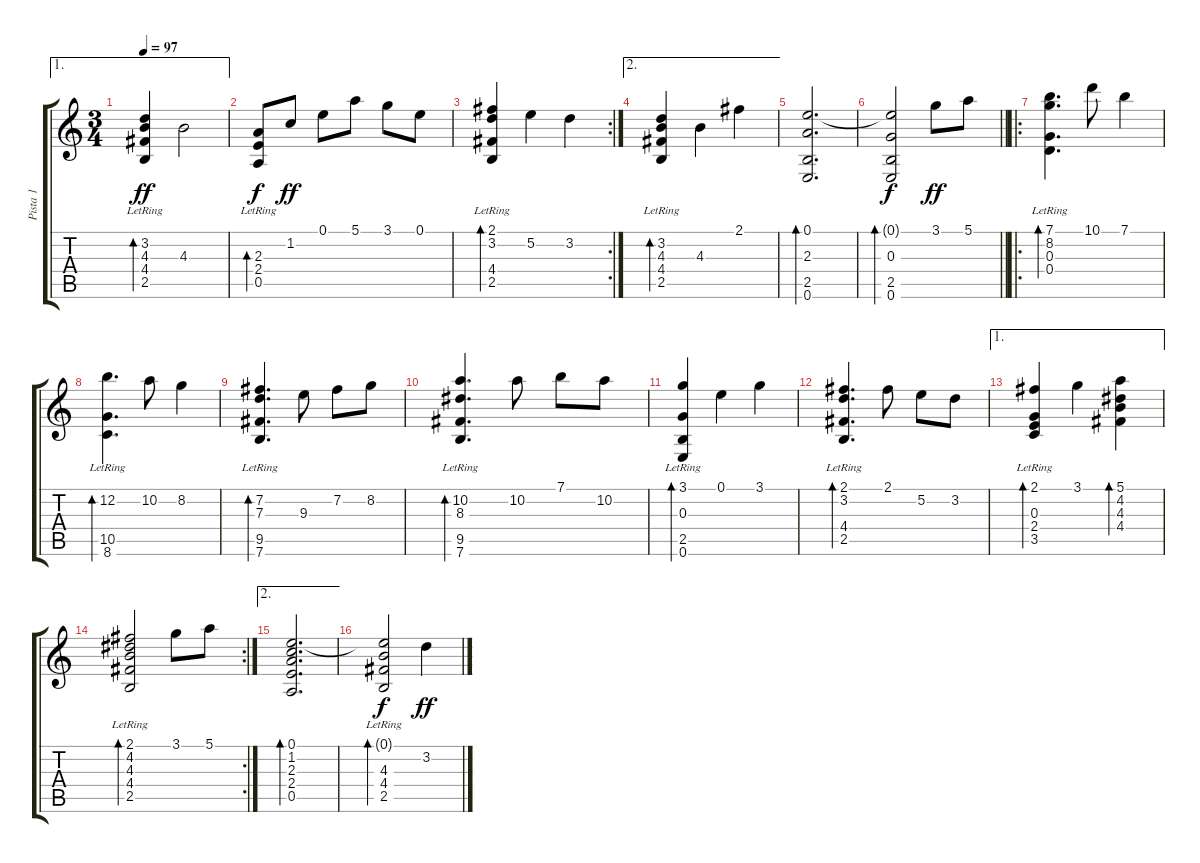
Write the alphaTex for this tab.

\track ("Pista 1" "Pista 1") {instrument acousticguitarsteel}
\staff {score tabs}
\tuning (E4 B3 G3 D3 A2 E2) {hide}
\ae 1
\ts (3 4)
\tempo 97
\clef g2
\ks c
(3.2 4.3{lr} 4.4{lr} 2.5{lr}).4{bd 60 dy ff} 4.3.2 |
(2.3{lr} 2.4{lr} 0.5{lr}).8{bd 60 dy f} 1.2.8{dy ff} 0.1.8 5.1.8 3.1.8 0.1.8 |
\rc 2
(2.1 3.2 4.4{lr} 2.5{lr}).4{bd 60} 5.2.4 3.2.4 |
\ae 2
(3.2 4.3{lr} 4.4{lr} 2.5{lr}).4{bd 60} 4.3.4 2.1.4 |
(0.1 2.3 2.5 0.6).2{d bd 60} |
\barLineRight lightlight
(0.1{t} 0.3 2.5 0.6).2{bd 60 dy f} 3.1.8{dy ff} 5.1.8 |
\ro
(7.1 8.2{lr} 0.3{lr} 0.4{lr}).4{d bd 60} 10.1.8 7.1.4 |
(12.2 10.5{lr} 8.6{lr}).4{d bd 60} 10.2.8 8.2.4 |
(7.2 7.3{lr} 9.5{lr} 7.6{lr}).4{d bd 60} 9.3.8 7.2.8 8.2.8 |
(10.2 8.3{lr} 9.5{lr} 7.6{lr}).4{d bd 60} 10.2.8 7.1.8 10.2.8 |
(3.1 0.3{lr} 2.5{lr} 0.6{lr}).4{bd 60} 0.1.4 3.1.4 |
(2.1 3.2{lr} 4.4{lr} 2.5{lr}).4{d bd 60} 2.1.8 5.2.8 3.2.8 |
\ae 1
(2.1 0.3{lr} 2.4{lr} 3.5{lr}).4{bd 60} 3.1.4 (5.1 4.2 4.3 4.4).4{bd 60} |
\rc 2
(2.1 4.2{lr} 4.3{lr} 4.4{lr} 2.5{lr}).2{bd 60} 3.1.8 5.1.8 |
\ae 2
(0.1 1.2 2.3 2.4 0.5).2{d bd 60} |
(0.1{t} 4.3{lr} 4.4{lr} 2.5{lr}).2{bd 60 dy f} 3.2.4{dy ff}
